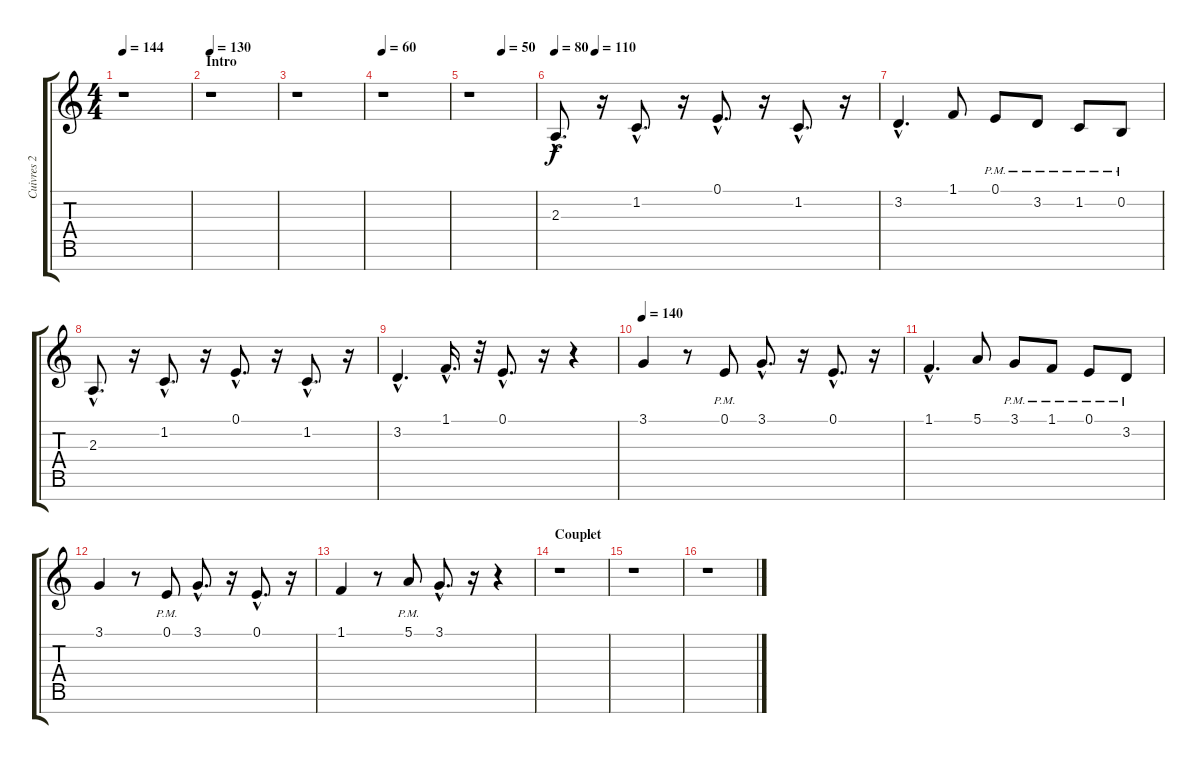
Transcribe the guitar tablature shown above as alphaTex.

\track ("Cuivres 2" "Cuivres 2") {instrument trombone}
\staff {score tabs}
\tuning (E4 B3 G3 D3 A2 E2 B1) {hide}
\ts (4 4)
\tempo 144
\tempo 100
\tempo 144
\clef g2
\ks c
r.1{dy f instrument trombone} |
\section ("" "Intro")
\tempo 130
r.1 |
r.1 |
\tempo 60
r.1 |
\tempo (50 0.5)
r.1 |
\tempo 80
\tempo (110 0.125)
2.3{hac}.8{d} r.16 1.2{hac}.8{d} r.16 0.1{hac}.8{d} r.16 1.2{hac}.8{d} r.16 |
3.2{hac}.4{d} 1.1.8 0.1{pm}.8 3.2{pm}.8 1.2{pm}.8 0.2{pm}.8 |
2.3{hac}.8{d} r.16 1.2{hac}.8{d} r.16 0.1{hac}.8{d} r.16 1.2{hac}.8{d} r.16 |
3.2{hac}.4{d} 1.1{hac}.16{d} r.32 0.1{hac}.8{d} r.16 r.4 |
\tempo 140
3.1.4 r.8 0.1{pm}.8 3.1{hac}.8{d} r.16 0.1{hac}.8{d} r.16 |
1.1{hac}.4{d} 5.1.8 3.1{pm}.8 1.1{pm}.8 0.1{pm}.8 3.2{pm}.8 |
3.1.4 r.8 0.1{pm}.8 3.1{hac}.8{d} r.16 0.1{hac}.8{d} r.16 |
1.1.4 r.8 5.1{pm}.8 3.1{hac}.8{d} r.16 r.4 |
\section ("" "Couplet")
r.1 |
r.1 |
r.1
